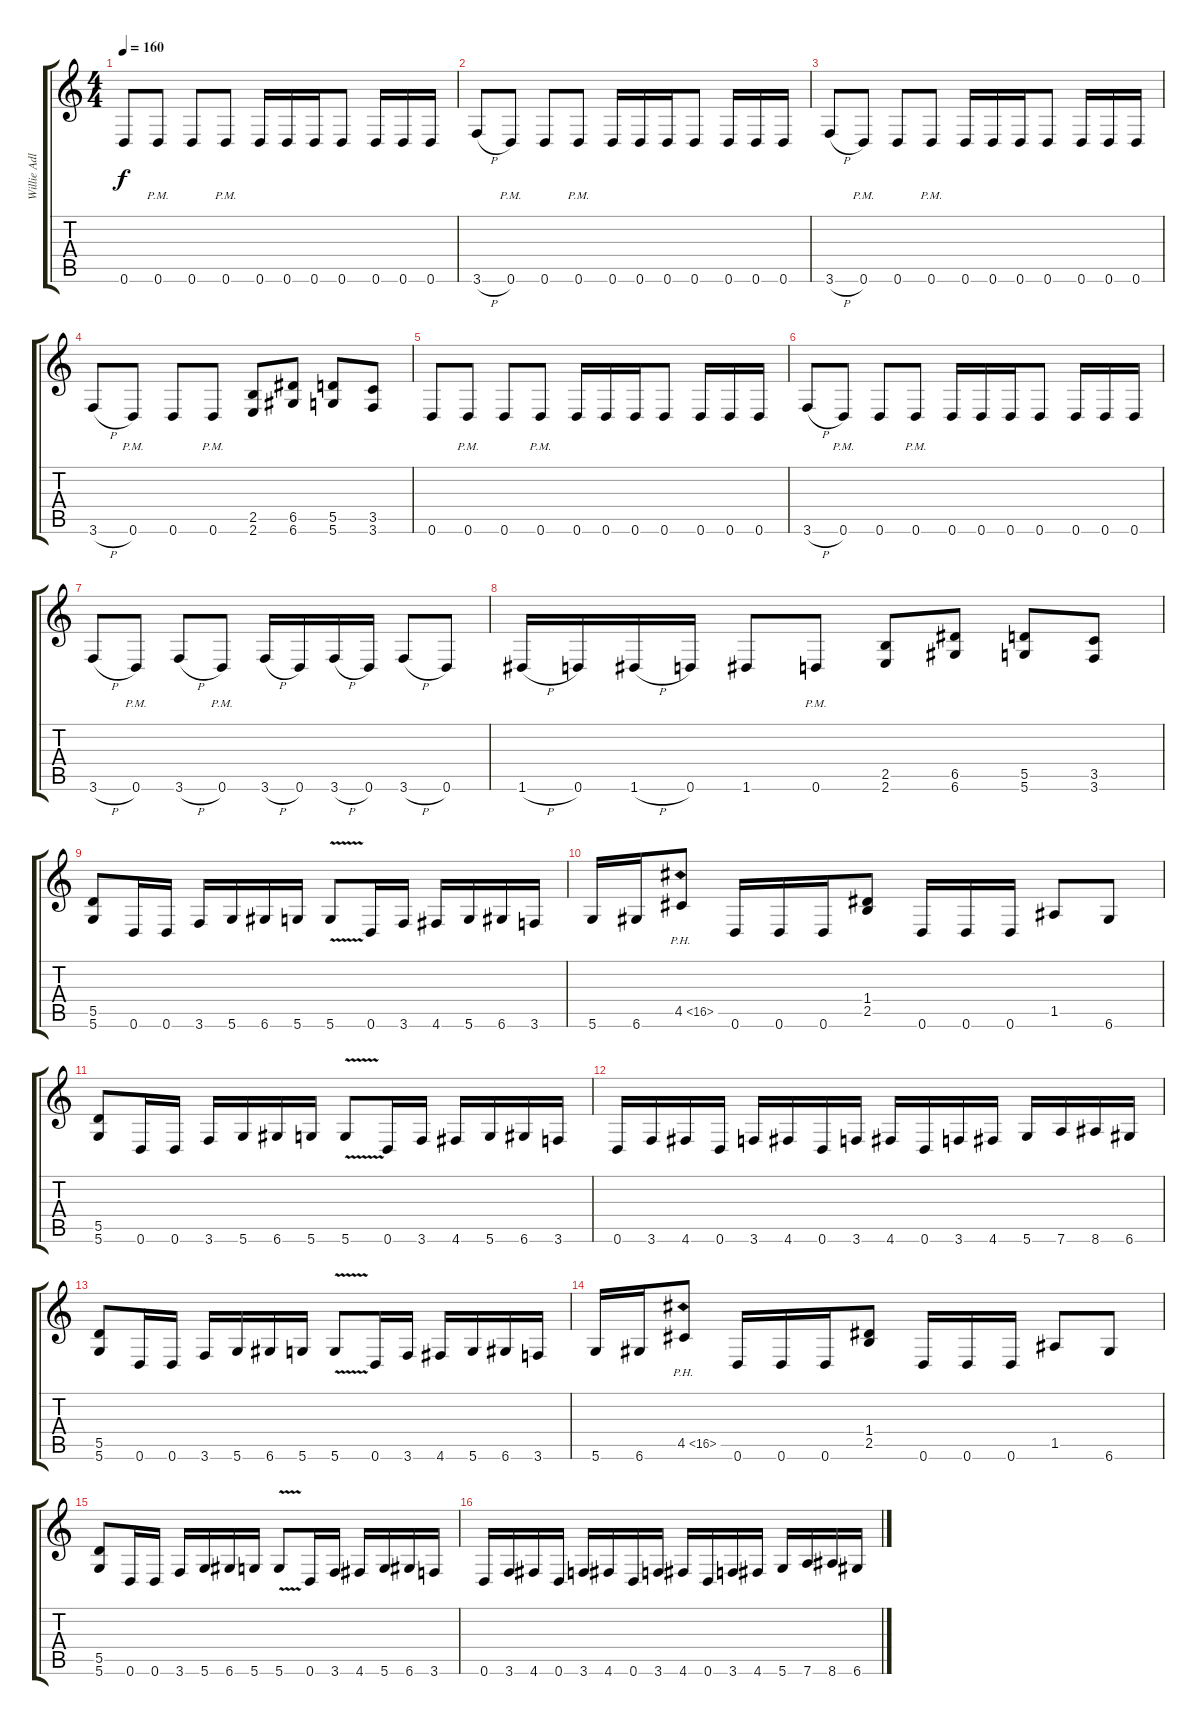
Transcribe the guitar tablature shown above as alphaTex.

\track ("Willie Adler" "Willie Adl") {instrument distortionguitar}
\staff {score tabs}
\tuning (E4 B3 G3 D3 A2 D2) {hide}
\ts (4 4)
\tempo 160
\clef g2
\ks c
0.6.8{dy f} 0.6{pm}.8 0.6.8 0.6{pm}.8 0.6.16 0.6.16 0.6.16 0.6.8 0.6.16 0.6.16 0.6.16 |
3.6{h}.8 0.6{pm}.8 0.6.8 0.6{pm}.8 0.6.16 0.6.16 0.6.16 0.6.8 0.6.16 0.6.16 0.6.16 |
3.6{h}.8 0.6{pm}.8 0.6.8 0.6{pm}.8 0.6.16 0.6.16 0.6.16 0.6.8 0.6.16 0.6.16 0.6.16 |
3.6{h}.8 0.6{pm}.8 0.6.8 0.6{pm}.8 (2.5 2.6).8 (6.5 6.6).8 (5.5 5.6).8 (3.5 3.6).8 |
0.6.8 0.6{pm}.8 0.6.8 0.6{pm}.8 0.6.16 0.6.16 0.6.16 0.6.8 0.6.16 0.6.16 0.6.16 |
3.6{h}.8 0.6{pm}.8 0.6.8 0.6{pm}.8 0.6.16 0.6.16 0.6.16 0.6.8 0.6.16 0.6.16 0.6.16 |
3.6{h}.8 0.6{pm}.8 3.6{h}.8 0.6{pm}.8 3.6{h}.16 0.6.16 3.6{h}.16 0.6.16 3.6{h}.8 0.6.8 |
1.6{h}.16 0.6.16 1.6{h}.16 0.6.16 1.6.8 0.6{pm}.8 (2.5 2.6).8 (6.5 6.6).8 (5.5 5.6).8 (3.5 3.6).8 |
(5.5 5.6).8 0.6.16 0.6.16 3.6.16 5.6.16 6.6.16 5.6.16 5.6{v}.8 0.6.16 3.6.16 4.6.16 5.6.16 6.6.16 3.6.16 |
5.6.16 6.6.16 4.5{ph 12}.8 0.6.16 0.6.16 0.6.16 (1.4 2.5).8 0.6.16 0.6.16 0.6.16 1.5.8 6.6.8 |
(5.5 5.6).8 0.6.16 0.6.16 3.6.16 5.6.16 6.6.16 5.6.16 5.6{v}.8 0.6.16 3.6.16 4.6.16 5.6.16 6.6.16 3.6.16 |
0.6.16 3.6.16 4.6.16 0.6.16 3.6.16 4.6.16 0.6.16 3.6.16 4.6.16 0.6.16 3.6.16 4.6.16 5.6.16 7.6.16 8.6.16 6.6.16 |
(5.5 5.6).8 0.6.16 0.6.16 3.6.16 5.6.16 6.6.16 5.6.16 5.6{v}.8 0.6.16 3.6.16 4.6.16 5.6.16 6.6.16 3.6.16 |
5.6.16 6.6.16 4.5{ph 12}.8 0.6.16 0.6.16 0.6.16 (1.4 2.5).8 0.6.16 0.6.16 0.6.16 1.5.8 6.6.8 |
(5.5 5.6).8 0.6.16 0.6.16 3.6.16 5.6.16 6.6.16 5.6.16 5.6{v}.8 0.6.16 3.6.16 4.6.16 5.6.16 6.6.16 3.6.16 |
0.6.16 3.6.16 4.6.16 0.6.16 3.6.16 4.6.16 0.6.16 3.6.16 4.6.16 0.6.16 3.6.16 4.6.16 5.6.16 7.6.16 8.6.16 6.6.16
